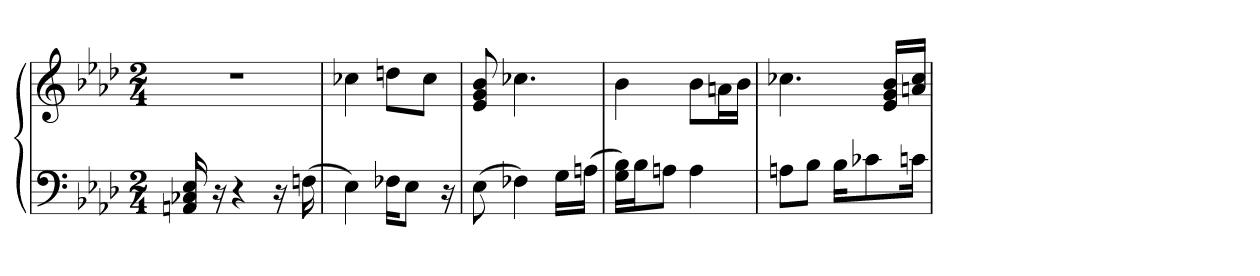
**kern	**kern
*part1	*part1
*staff2	*staff1
*clefF4	*clefG2
*k[b-e-a-d-]	*k[b-e-a-d-]
*M2/4	*M2/4
=1	=1
16AAn 16C-X 16E-	2r
16r	.
4r	.
16r	.
(16Fn	.
=2	=2
4E-)	4cc-X
16F-X\KL	8ddn\L
8E-\J	.
.	8cc-\J
16r	.
=3	=3
(8E-	8e- 8g 8b-
4F-X)	4.cc-X
16G\LL	.
(16An\JJ	.
=4	=4
16G\ 16B-\LL)	4b-
16B-\J	.
8An\J	.
4A	8b-\L
.	16an\L
.	16b-\JJ
=5	=5
8An\L	4.cc-X
8B-\J	.
16B-\KL	.
8c-X\	.
.	16e-/ 16g/ 16b-/LL
16cn\Jk	16an/ 16cc-/JJ
=	=
*-	*-
